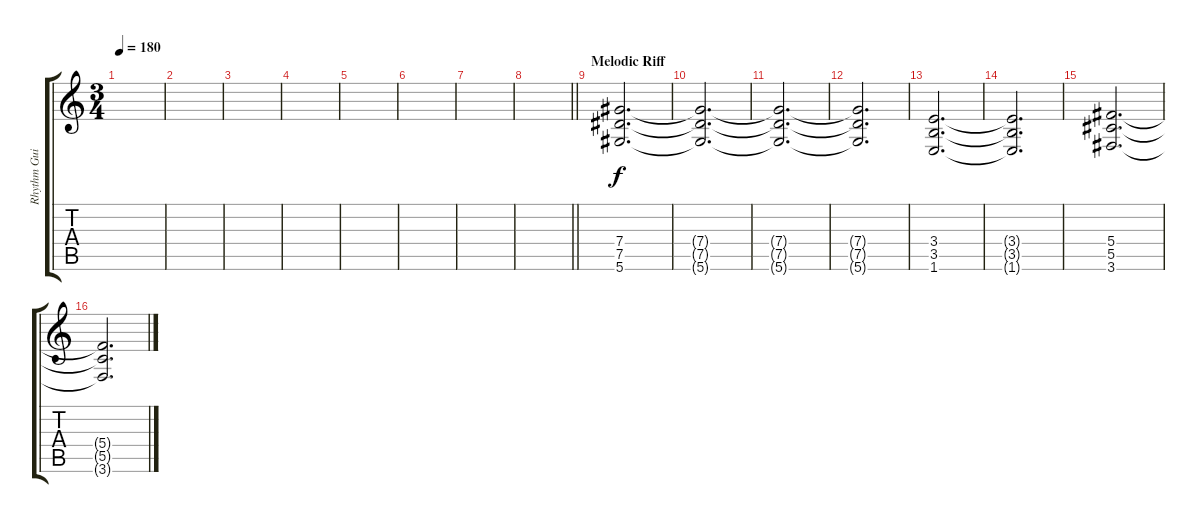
\track ("Rhythm Guitar" "Rhythm Gui") {instrument distortionguitar}
\staff {score tabs}
\tuning (Eb4 Bb3 Gb3 Db3 Ab2 Eb2) {hide}
\ts (3 4)
\tempo 180
\clef g2
\ks c
|
|
|
|
|
|
|
\barLineRight lightlight
|
\section ("" "Melodic Riff")
(7.4 7.5 5.6).2{d volume 16} |
(7.4{t} 7.5{t} 5.6{t}).2{d} |
(7.4{t} 7.5{t} 5.6{t}).2{d} |
(7.4{t} 7.5{t} 5.6{t}).2{d} |
(3.4 3.5 1.6).2{d} |
(3.4{t} 3.5{t} 1.6{t}).2{d} |
(5.4 5.5 3.6).2{d} |
(5.4{t} 5.5{t} 3.6{t}).2{d}
